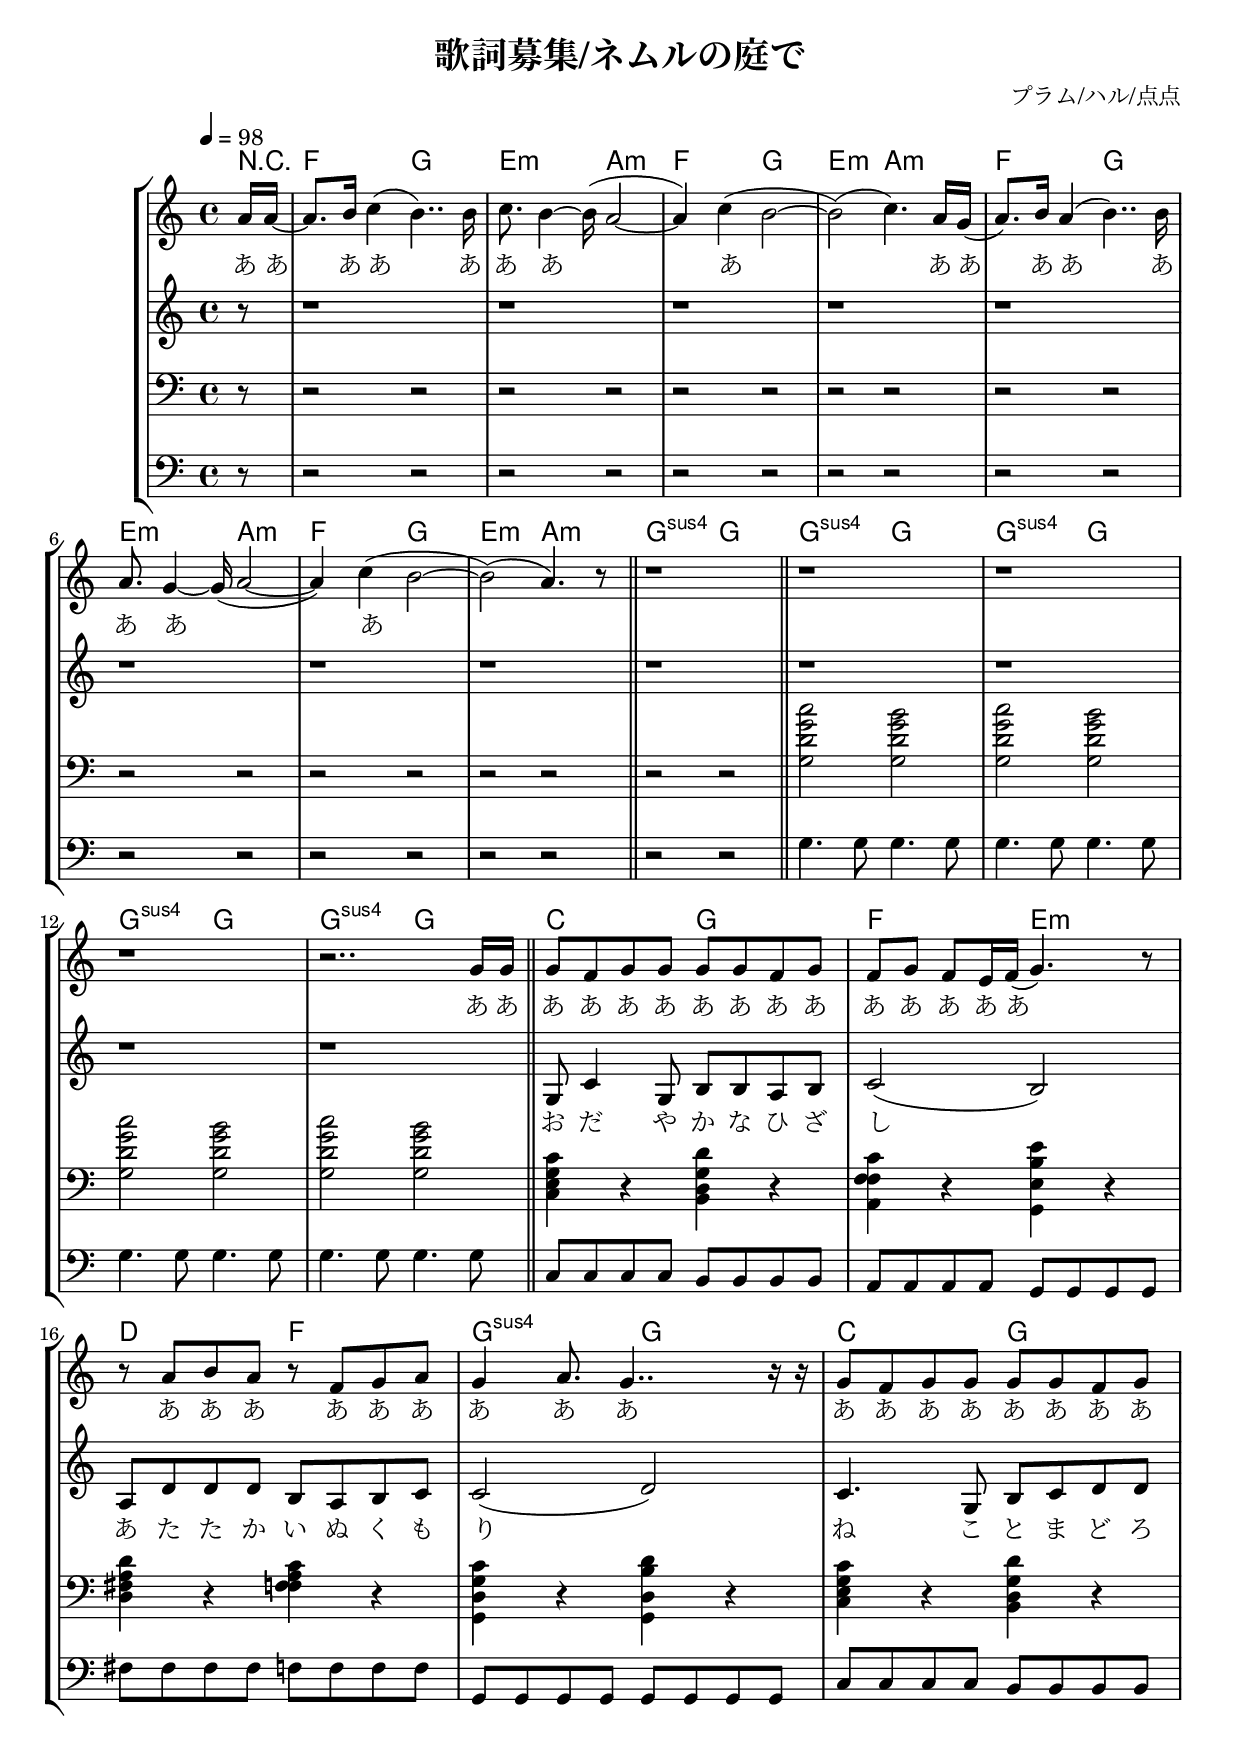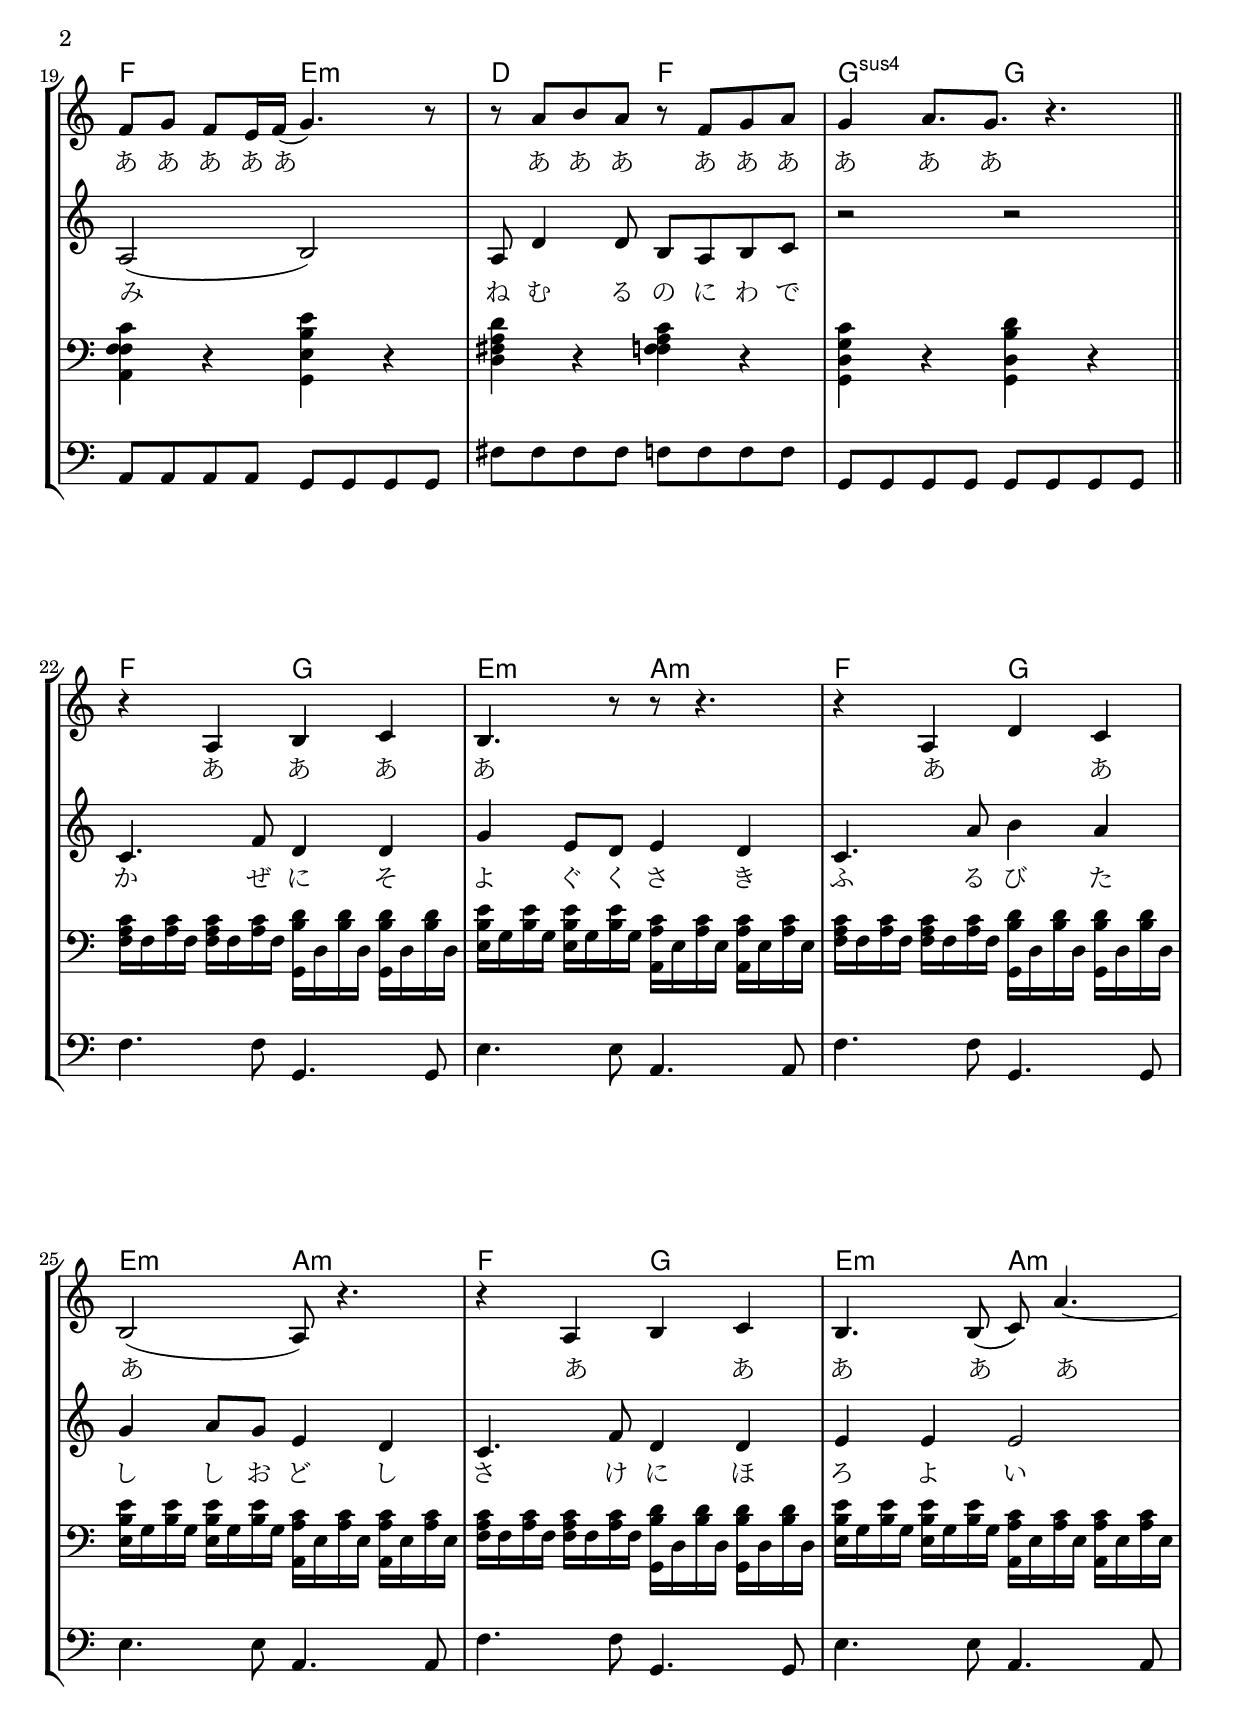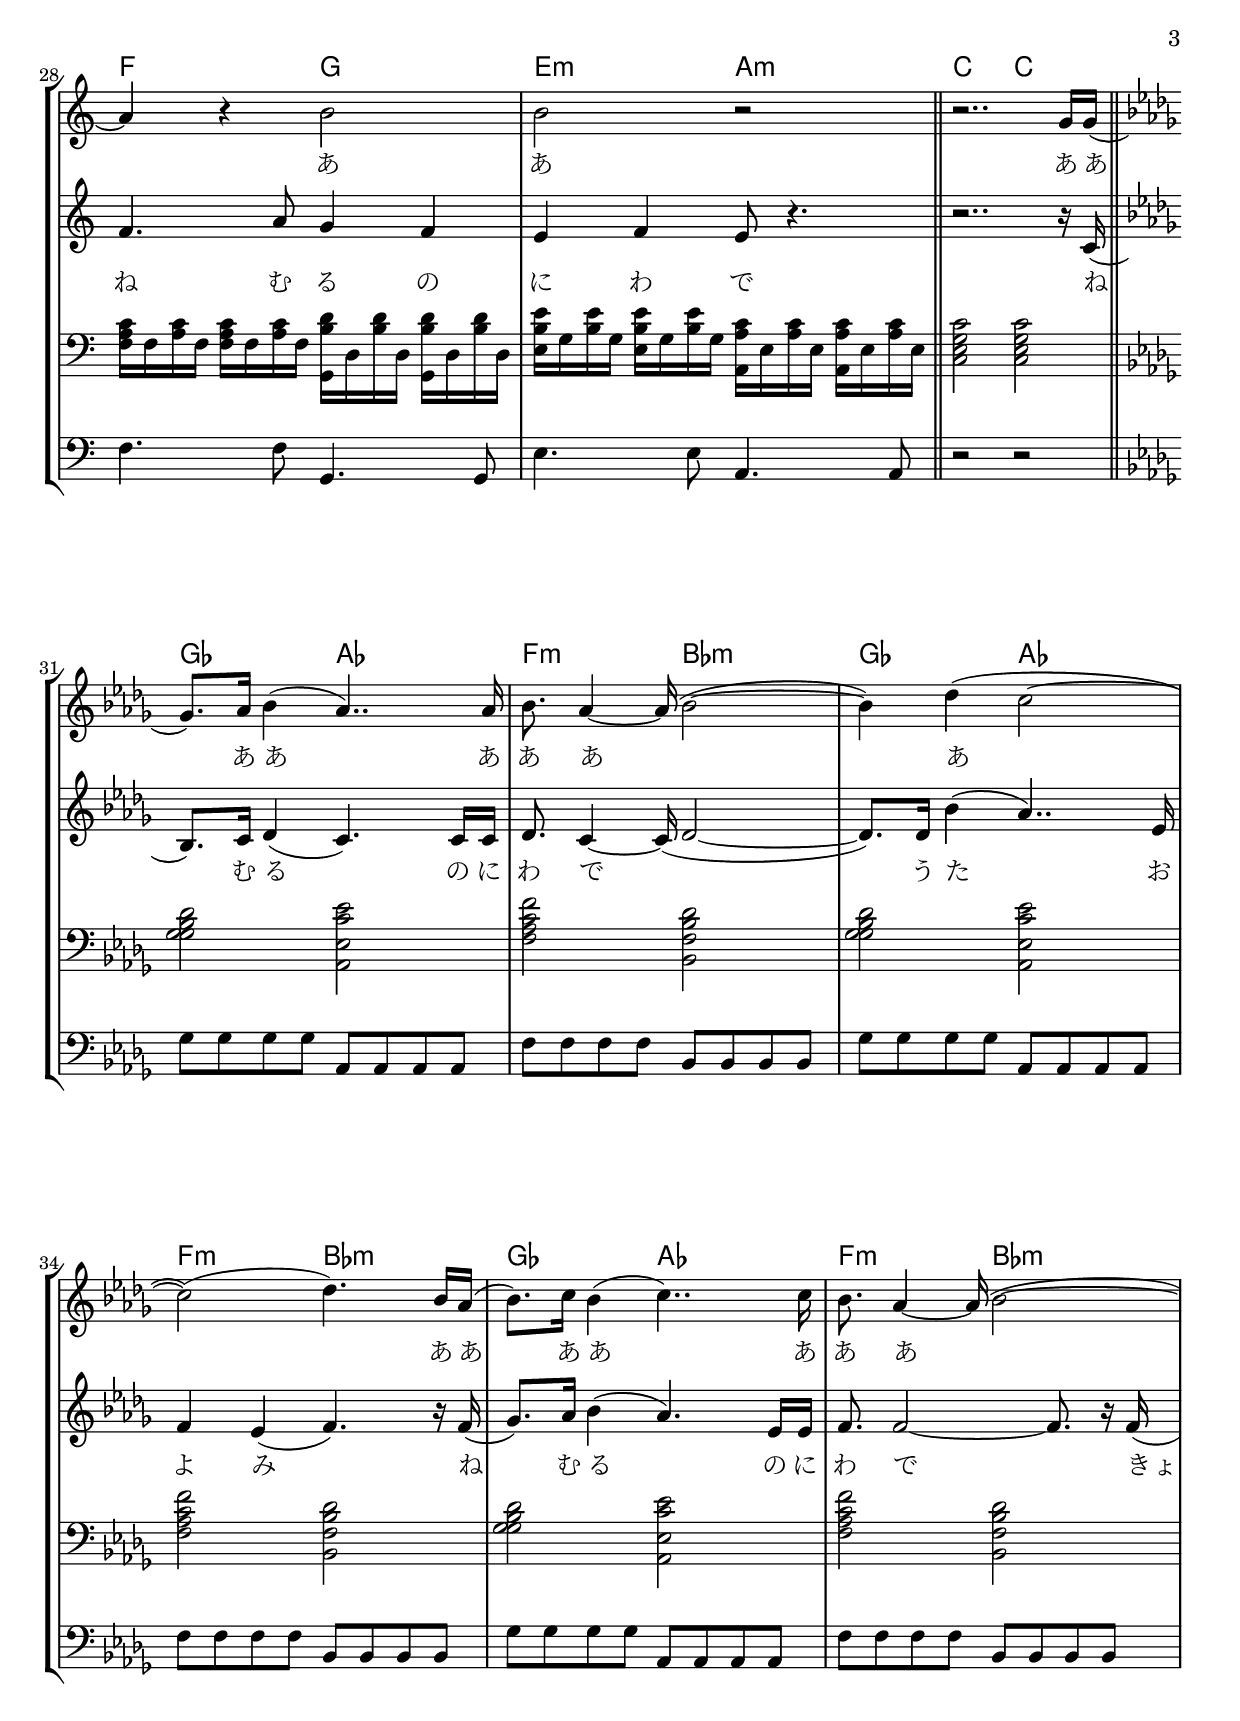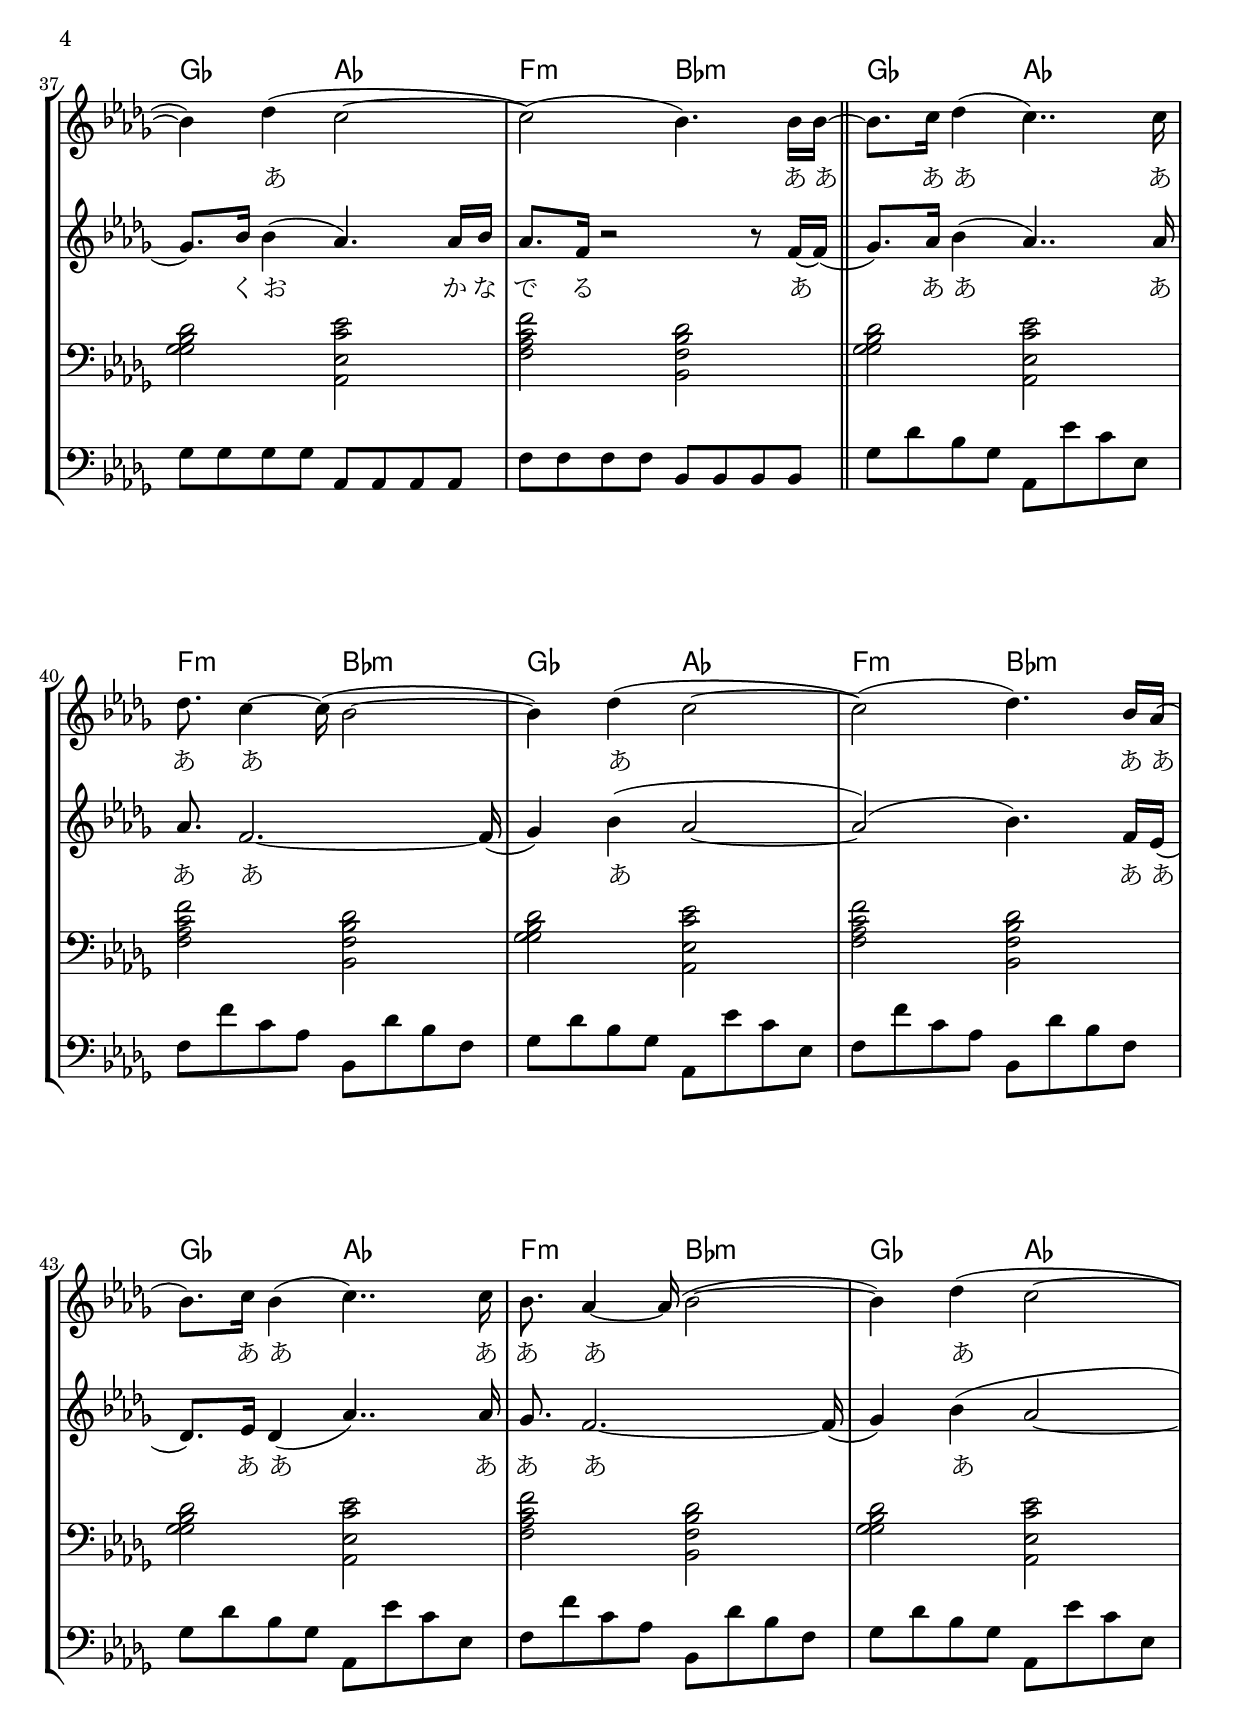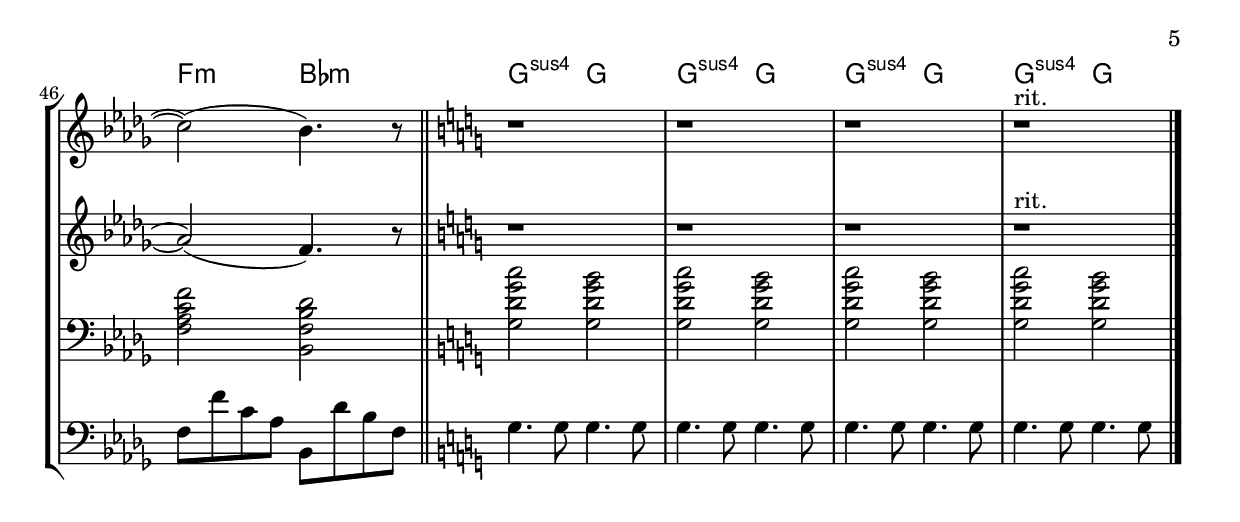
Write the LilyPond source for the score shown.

\version "2.12.1"

\header {
	title = \markup {歌詞募集/ネムルの庭で}
	composer = \markup \center-column {プラム/ハル/点点}
}

harmony = \chordmode {
		r8f2 g e:m a:m f g e:m a:m f g e:m a:m f g e:m a:m 

	g:sus4 g 

	g:sus4 g g:sus4 g g:sus4 g g:sus4 g 

	c g f e:m d f g:sus4 g c g f e:m d f g:sus4 g 

	f g e:m a:m f g e:m a:m f g e:m a:m f g e:m a:m 

	c c 

	ges as f:m bes:m ges as f:m bes:m ges as f:m bes:m ges as f:m bes:m 

	ges as f:m bes:m ges as f:m bes:m ges as f:m bes:m ges as f:m bes:m 

	g:sus4 g g:sus4 g g:sus4 g g:sus4 g 
}

melody = {
	\set Staff.midiInstrument = #"Soprano Sax"
	\partial 8*1
		\key c \major
	\tempo 4 = 98
a'16  a'16~ 
	a'8.  b'16  c''4  (b'4..)  b'16 
	c''8.  b'4~b'16  (a'2~ 
	a'4)  c''4  (b'2~ 
	b'2)  (c''4.)  a'16  g'16 
	(a'8.)  b'16  a'4  (b'4..)  b'16 
	a'8.  g'4~g'16  (a'2~ 
	a'4)  c''4  (b'2~ 
	b'2)  (a'4.)  	r8 	r1   
	r1 | r1 | r1 | r2.. 
	\set Staff.midiInstrument = #"Soprano Sax"
	g'16  g'16 
	g'8  f'8  g'8  g'8  g'8  g'8  f'8  g'8 
	f'8  g'8  f'8  e'16  f'16  (g'4.)  r8 
	r8  a'8  b'8  a'8  r8  f'8  g'8  a'8 
	g'4  a'8.  g'4..  r16  r16 
	g'8  f'8  g'8  g'8  g'8  g'8  f'8  g'8 
	f'8  g'8  f'8  e'16  f'16  (g'4.)  r8 
	r8  a'8  b'8  a'8  r8  f'8  g'8  a'8 
	g'4  a'8.  g'8.  	\set Staff.midiInstrument = #"Soprano Sax"
	r4. 
	r4  a4  b4  c'4 
	b4.  r8  r8  r4.~ 
	r4  a4  d'4  c'4 
	b2  (a8)  r4.~ 
	r4  a4  b4  c'4 
	b4.  b8  (c'8)  a'4.~ 
	a'4  r4  b'2 
	b'2  	r2 	r2.. 
	\set Staff.midiInstrument = #"Soprano Sax"
	g'16  g'16 
	(	\key des \major
ges'8.)  as'16  bes'4  (as'4..)  as'16 
	bes'8.  as'4~as'16  (bes'2~ 
	bes'4)  des''4  (c''2~ 
	c''2)  (des''4.)  bes'16  as'16 
	(bes'8.)  c''16  bes'4  (c''4..)  c''16 
	bes'8.  as'4~as'16  (bes'2~ 
	bes'4)  des''4  (c''2~ 
	c''2)  (bes'4.)  	\set Staff.midiInstrument = #"Soprano Sax"
	bes'16  bes'16~ 
	bes'8.  c''16  des''4  (c''4..)  c''16 
	des''8.  c''4~c''16  (bes'2~ 
	bes'4)  des''4  (c''2~ 
	c''2)  (des''4.)  bes'16  as'16 
	(bes'8.)  c''16  bes'4  (c''4..)  c''16 
	bes'8.  as'4~as'16  (bes'2~ 
	bes'4)  des''4  (c''2~ 
	c''2)  (bes'4.)  	r8 	\key c \major
	r1 | r1 | r1 | r1^"rit." \bar "|."
}

words = \lyricmode {
	あ  あ  あ  あ  あ  あ  あ  あ  あ  あ  あ  あ  あ  あ  あ  あ  
	
	
	あ  あ  あ  あ  あ  あ  あ  あ  あ  あ  あ  あ  あ  あ  あ  あ  あ  あ  あ  あ  あ  あ  あ  あ  あ  あ  あ  あ  あ  あ  あ  あ  あ  あ  あ  あ  あ  あ  あ  あ  あ  あ  あ  あ  あ  あ  
	あ  あ  あ  あ  あ  あ  あ  あ  あ  あ  あ  あ  あ  あ  あ  あ  
	
	あ  あ  あ  あ  あ  あ  あ  あ  あ  あ  あ  あ  あ  あ  あ  あ  
	あ  あ  あ  あ  あ  あ  あ  あ  あ  あ  あ  あ  あ  あ  あ  あ  
	
}

secondmelody = {
	\key c \major
	\tempo 4 = 98
	\partial 8*1
	r8	r1 | r1 | r1 | r1 | r1 | r1 | r1 | r1   
	r1   
	r1 | r1 | r1 | r1   
	\set Staff.midiInstrument = #"mmi0.42"
	 g8  c'4  g8  b8  b8  a8  b8 
	c'2  (b2) 
	a8  d'8  d'8  d'8  b8  a8  b8  c'8 
	c'2  (d'2) 
	c'4.  g8  b8  c'8  d'8  d'8 
	a2  (b2) 
	a8  d'4  d'8  b8  a8  b8  c'8 
	r2  r2
	\set Staff.midiInstrument = #"mmi0.42"
	 c'4.  f'8  d'4  d'4 
	g'4  e'8  d'8  e'4  d'4 
	c'4.  a'8  b'4  a'4 
	g'4  a'8  g'8  e'4  d'4 
	c'4.  f'8  d'4  d'4 
	e'4  e'4  e'2 
	f'4.  a'8  g'4  f'4 
	e'4  f'4  e'8  	r4. 	r2.. 
	\set Staff.midiInstrument = #"mmi0.42"
	r16  c'16 
	(	\key des \major
bes8.)  c'16  des'4  (c'4.)  c'16  c'16 
	des'8.  c'4~c'16  (des'2~ 
	des'8.)  des'16  bes'4  (as'4..)  es'16 
	f'4  es'4  (f'4.)  r16  f'16 
	(ges'8.)  as'16  bes'4  (as'4.)  es'16  es'16 
	f'8.  f'2~f'8.  r16  f'16 
	(ges'8.)  bes'16  bes'4  (as'4.)  as'16  bes'16 
	as'8.  f'16  	r2~r8 	\set Staff.midiInstrument = #"Soprano Sax"
	f'16  f'16 
	(ges'8.)  as'16  bes'4  (as'4..)  as'16 
	as'8.  f'2.~f'16 
	(ges'4)  bes'4  (as'2~ 
	as'2)  (bes'4.)  f'16  es'16 
	(des'8.)  es'16  des'4  (as'4..)  as'16 
	ges'8.  f'2.~f'16 
	(ges'4)  bes'4  (as'2~ 
	as'2)  (f'4.)  	r8 	\key c \major
	r1 | r1 | r1 | r1^"rit." \bar "|."
}

secondwords = \lyricmode {
	
	
	
	お  だ  や  か  な  ひ  ざ  し  あ  た  た  か  い  ぬ  く  も  り  ね  こ  と  ま  ど  ろ  み  ね  む  る  の  に  わ  で  
	か  ぜ  に  そ  よ  ぐ  く  さ  き  ふ  る  び  た  し  し  お  ど  し  さ  け  に  ほ  ろ  よ  い  ね  む  る  の  に  わ  で  
	
	ね  む  る  の  に  わ  で  う  た  お  よ  み  ね  む  る  の  に  わ  で  きょ  く  お  か  な  で  る  
	あ  あ  あ  あ  あ  あ  あ  あ  あ  あ  あ  あ  あ  あ  あ  あ  
	
}

tempochange = {
	\tempo 4 = 98
	r1 | r1 | r1 | r1 | r1 | r1 | r1 | r1 \bar "||"
	\tempo 4 = 98
	r1 \bar "||"
	\tempo 4 = 98
	r1 | r1 | r1 | r1 \bar "||"
	\tempo 4 = 98
	r1 | r1 | r1 | r1 | r1 | r1 | r1 | r1 \bar "||"
	\tempo 4 = 98
	r1 | r1 | r1 | r1 | r1 | r1 | r1 | r1 \bar "||"
	\tempo 4 = 98
	r1 \bar "||"
	\tempo 4 = 98
	r1 | r1 | r1 | r1 | r1 | r1 | r1 | r1 \bar "||"
	\tempo 4 = 98
	r1 | r1 | r1 | r1 | r1 | r1 | r1 | r1 \bar "||"
	\tempo 4 = 98
	r1 | r1 | r1 | \tempo 4 = 73 r2 \tempo 4 = 65 r2 \bar "|."
}

mainacc = {
	\clef bass
	\set Staff.midiInstrument = #"Acoustic grand"
	\key c \major
	\tempo 4 = 98
	\partial 8*1
	r8	r2
	r2
	r2
	r2
	r2
	r2
	r2
	r2
	r2
	r2
	r2
	r2
	r2
	r2
	r2
	r2
	\bar "||"

	\set Staff.midiInstrument = #"Acoustic grand"
	r2
	r2
	\bar "||"

	\set Staff.midiInstrument = #"FX 8 (sci-fi)"
	<g d' g' c''>2
	<g d' g' b'>2
	<g d' g' c''>2
	<g d' g' b'>2
	<g d' g' c''>2
	<g d' g' b'>2
	<g d' g' c''>2
	<g d' g' b'>2
	\bar "||"

	\set Staff.midiInstrument = #"Acoustic Guitar (nylon)"
	<c e g c'>4 r4
	<b, d g d'>4 r4
	<a, f f c'>4 r4
	<g, e b e'>4 r4
	<fis d a d'>4 r4
	<f f a c'>4 r4
	<g, d g c'>4 r4
	<g, d b d'>4 r4
	<c e g c'>4 r4
	<b, d g d'>4 r4
	<a, f f c'>4 r4
	<g, e b e'>4 r4
	<fis d a d'>4 r4
	<f f a c'>4 r4
	<g, d g c'>4 r4
	<g, d b d'>4 r4
	\bar "||"

	\set Staff.midiInstrument = #"Acoustic Guitar (nylon)"
	<f a c'>16 f16 <a c'>16 f16   <f a c'>16 f16 <a c'>16 f16
	<g, b d'>16 d16 <b d'>16 d16   <g, b d'>16 d16 <b d'>16 d16
	<e b e'>16 g16 <b e'>16 g16   <e b e'>16 g16 <b e'>16 g16
	<a, a c'>16 e16 <a c'>16 e16   <a, a c'>16 e16 <a c'>16 e16
	<f a c'>16 f16 <a c'>16 f16   <f a c'>16 f16 <a c'>16 f16
	<g, b d'>16 d16 <b d'>16 d16   <g, b d'>16 d16 <b d'>16 d16
	<e b e'>16 g16 <b e'>16 g16   <e b e'>16 g16 <b e'>16 g16
	<a, a c'>16 e16 <a c'>16 e16   <a, a c'>16 e16 <a c'>16 e16
	<f a c'>16 f16 <a c'>16 f16   <f a c'>16 f16 <a c'>16 f16
	<g, b d'>16 d16 <b d'>16 d16   <g, b d'>16 d16 <b d'>16 d16
	<e b e'>16 g16 <b e'>16 g16   <e b e'>16 g16 <b e'>16 g16
	<a, a c'>16 e16 <a c'>16 e16   <a, a c'>16 e16 <a c'>16 e16
	<f a c'>16 f16 <a c'>16 f16   <f a c'>16 f16 <a c'>16 f16
	<g, b d'>16 d16 <b d'>16 d16   <g, b d'>16 d16 <b d'>16 d16
	<e b e'>16 g16 <b e'>16 g16   <e b e'>16 g16 <b e'>16 g16
	<a, a c'>16 e16 <a c'>16 e16   <a, a c'>16 e16 <a c'>16 e16
	\bar "||"

	\set Staff.midiInstrument = #"Acoustic Guitar (nylon)"
	<c e g c'>2
	<c e g c'>2
	\bar "||"

	\set Staff.midiInstrument = #"Acoustic Guitar (nylon)"
	\key des \major
	<ges ges bes des'>2
	<as, es c' es'>2
	<f as c' f'>2
	<bes, f bes des'>2
	<ges ges bes des'>2
	<as, es c' es'>2
	<f as c' f'>2
	<bes, f bes des'>2
	<ges ges bes des'>2
	<as, es c' es'>2
	<f as c' f'>2
	<bes, f bes des'>2
	<ges ges bes des'>2
	<as, es c' es'>2
	<f as c' f'>2
	<bes, f bes des'>2
	\bar "||"

	\set Staff.midiInstrument = #"Acoustic Guitar (nylon)"
	<ges ges bes des'>2
	<as, es c' es'>2
	<f as c' f'>2
	<bes, f bes des'>2
	<ges ges bes des'>2
	<as, es c' es'>2
	<f as c' f'>2
	<bes, f bes des'>2
	<ges ges bes des'>2
	<as, es c' es'>2
	<f as c' f'>2
	<bes, f bes des'>2
	<ges ges bes des'>2
	<as, es c' es'>2
	<f as c' f'>2
	<bes, f bes des'>2
	\bar "||"

	\set Staff.midiInstrument = #"FX 8 (sci-fi)"
	\key c \major
	<g d' g' c''>2
	<g d' g' b'>2
	<g d' g' c''>2
	<g d' g' b'>2
	<g d' g' c''>2
	<g d' g' b'>2
	<g d' g' c''>2
	<g d' g' b'>2
	\bar "|."
}

subacc = {
	\clef bass
	\set Staff.midiInstrument = #"Acoustic grand"
	\key c \major
	\tempo 4 = 98
	\partial 8*1
	r8	r2
	r2
	r2
	r2
	r2
	r2
	r2
	r2
	r2
	r2
	r2
	r2
	r2
	r2
	r2
	r2
	\bar "||"

	\set Staff.midiInstrument = #"Acoustic grand"
	r2
	r2
	\bar "||"

	\set Staff.midiInstrument = #"Electric Bass (pick)"
	g4.g8
	g4.g8
	g4.g8
	g4.g8
	g4.g8
	g4.g8
	g4.g8
	g4.g8
	\bar "||"

	\set Staff.midiInstrument = #"Electric Bass (pick)"
	c8 c8 c8 c8
	b,8 b,8 b,8 b,8
	a,8 a,8 a,8 a,8
	g,8 g,8 g,8 g,8
	fis8 fis8 fis8 fis8
	f8 f8 f8 f8
	g,8 g,8 g,8 g,8
	g,8 g,8 g,8 g,8
	c8 c8 c8 c8
	b,8 b,8 b,8 b,8
	a,8 a,8 a,8 a,8
	g,8 g,8 g,8 g,8
	fis8 fis8 fis8 fis8
	f8 f8 f8 f8
	g,8 g,8 g,8 g,8
	g,8 g,8 g,8 g,8
	\bar "||"

	\set Staff.midiInstrument = #"Electric Bass (pick)"
	f4.f8
	g,4.g,8
	e4.e8
	a,4.a,8
	f4.f8
	g,4.g,8
	e4.e8
	a,4.a,8
	f4.f8
	g,4.g,8
	e4.e8
	a,4.a,8
	f4.f8
	g,4.g,8
	e4.e8
	a,4.a,8
	\bar "||"

	\set Staff.midiInstrument = #"Acoustic grand"
	r2
	r2
	\bar "||"

	\set Staff.midiInstrument = #"Electric Bass (pick)"
	\key des \major
	ges8 ges8 ges8 ges8
	as,8 as,8 as,8 as,8
	f8 f8 f8 f8
	bes,8 bes,8 bes,8 bes,8
	ges8 ges8 ges8 ges8
	as,8 as,8 as,8 as,8
	f8 f8 f8 f8
	bes,8 bes,8 bes,8 bes,8
	ges8 ges8 ges8 ges8
	as,8 as,8 as,8 as,8
	f8 f8 f8 f8
	bes,8 bes,8 bes,8 bes,8
	ges8 ges8 ges8 ges8
	as,8 as,8 as,8 as,8
	f8 f8 f8 f8
	bes,8 bes,8 bes,8 bes,8
	\bar "||"

	\set Staff.midiInstrument = #"Electric Bass (pick)"
	ges8 des' bes ges
	as,8 es' c' es
	f8 f' c' as
	bes,8 des' bes f
	ges8 des' bes ges
	as,8 es' c' es
	f8 f' c' as
	bes,8 des' bes f
	ges8 des' bes ges
	as,8 es' c' es
	f8 f' c' as
	bes,8 des' bes f
	ges8 des' bes ges
	as,8 es' c' es
	f8 f' c' as
	bes,8 des' bes f
	\bar "||"

	\set Staff.midiInstrument = #"Electric Bass (pick)"
	\key c \major
	g4.g8
	g4.g8
	g4.g8
	g4.g8
	g4.g8
	g4.g8
	g4.g8
	g4.g8
	\bar "|."
}

percA = {
	\drummode {
	\partial 8*1
	r8	r1 |r1 |r1 |r1 |r1 |r1 |r1 |r1 \bar "||"
	hh4 hh4 hh4 hh4  \bar "||"
	r4 hh4 hh4 hh4  |hh4 hh4 hh4 hh4  |hh4 hh4 hh4 hh4  |hh4 hh4 hh4 hh4  \bar "||"
	hh8 hh8 hh8 hh8 hh8 hh8 hh8 hh8  |hh8 hh8 hh8 hh8 hh4 hh8 hh8  |hh8 hh8 hh8 hh8 hh8 hh8 hh8 hh8  |hh8 hh8 hh8 hh2 r8  |hh8 hh8 hh8 hh8 hh8 hh8 hh8 hh8  |hh8 hh8 hh8 hh8 hh4 hh8 hh8  |hh8 hh8 hh8 hh8 hh8 hh8 hh8 hh8  |r8 hh2. r8  \bar "||"
	r4 hh4 hh4 hh4  |hh4 hh4 hh4 hh4  |hh4 hh4 hh4 hh4  |hh4 hh4 hh4 hh4  |r4 hh4 hh4 hh4  |hh4 hh4 hh4 hh4  |hh4 hh4 hh4 hh4  |hh4 hh4 hh4 hh4  \bar "||"
	r1 \bar "||"
	r4 sn2 sn8. sn16  |r4 sn2 sn8. sn16  |r4 sn2 sn8. sn16  |r4 sn2 sn8. sn16  |r4 sn2 sn8. sn16  |r4 sn2 sn8. sn16  |r4 sn2 sn8. sn16  |r8 sn8 sn4 sn8 sn8 sn16 sn8 sn16  \bar "||"
	r4 sn2 sn8. sn16  |r4 sn2 sn8. sn16  |r4 sn2 sn8. sn16  |r4 sn2 sn8. sn16  |r4 sn2 sn8. sn16  |r4 sn2 sn8. sn16  |r4 sn2 sn8. sn16  |r8 sn8 sn4 sn8 sn8 sn16 sn8 sn16  \bar "||"
	r4 hh4 hh4 hh4  |hh4 hh4 hh4 hh4  |hh4 hh4 hh4 hh4  |hh4 hh4 hh4 hh4  \bar "|."
	}
}

percB = {
	\drummode {
	\partial 8*1
	r8	r1 |r1 |r1 |r1 |r1 |r1 |r1 |r1 \bar "||"
	r8 hhp4 hhp2 r8  \bar "||"
	r8 hhp4 hhp4 hhp4 hhp8  |r8 hhp4 hhp4 hhp4 hhp8  |r8 hhp4 hhp4 hhp4 hhp8  |r8 hhp4 hhp2 r8  \bar "||"
	r4 sn8. sn8 sn8. sn8. sn16  |r4 sn8. sn8 sn8. sn4  |r4 sn8. sn8 sn8. sn8. sn16  |r8 sn8 sn4 sn8 sn16 sn8 sn8 sn16  |r4 sn8. sn8 sn8. sn8. sn16  |r4 sn8. sn8 sn8. sn4  |r4 sn8. sn8 sn8. sn8. sn16  |r4 sn2 sn4  \bar "||"
	r8 hhp4 hhp4 hhp4 hhp8  |r8 hhp4 hhp4 hhp4 hhp8  |r8 hhp4 hhp4 hhp4 hhp8  |r8 hhp4 hhp4 hhp4 hhp8  |r8 hhp4 hhp4 hhp4 hhp8  |r8 hhp4 hhp4 hhp4 hhp8  |r8 hhp4 hhp4 hhp4 hhp8  |r8 hhp4 hhp2 r8  \bar "||"
	r1 \bar "||"
	r4. r16 tommh8 tommh4. r16  |r1  |r4. r16 tommh8 tommh4. r16  |r1  |r4. r16 tommh8 tommh4. r16  |r1  |r4. r16 tommh8 tommh4. r16  |r1  \bar "||"
	r4. r16 tommh8 tommh4. r16  |r1  |r4. r16 tommh8 tommh4. r16  |r1  |r4. r16 tommh8 tommh4. r16  |r1  |r4. r16 tommh8 tommh4. r16  |r1  \bar "||"
	r8 hhp4 hhp4 hhp4 hhp8  |r8 hhp4 hhp4 hhp4 hhp8  |r8 hhp4 hhp4 hhp4 hhp8  |r8 hhp4 hhp2 r8  \bar "|."
	}
}

percC = {
	\drummode {
	\partial 8*1
	r8	r1 |r1 |r1 |r1 |r1 |r1 |r1 |r1 \bar "||"
	r4 sn4 r16 sn16 sn8. sn16 sn16 sn16  \bar "||"
	r4 sn2 sn4  |r4 sn2 sn8. sn16  |r4 sn2 sn4  |r4 sn4 r16 sn16 sn8. sn16 sn16 sn16  \bar "||"
	bd8 bd4 bd2 bd8  |bd8 bd2 bd4.  |bd8 bd4 bd2 bd8  |bd4 r16 bd8. bd2  |bd8 bd4 bd2 bd8  |bd8 bd2 bd4.  |bd8 bd4 bd2 bd8  |bd8 bd4. bd4. bd8  \bar "||"
	r4 sn2 sn4  |r4 sn2 sn8. sn16  |r4 sn2 sn4  |r4 sn2 sn8. sn16  |r4 sn2 sn4  |r4 sn2 sn8. sn16  |r4 sn2 sn4  |r4 sn4 r16 sn16 sn8. sn16 sn16 sn16  \bar "||"
	r1 \bar "||"
	r8 toml8 toml8 toml8 toml8 toml8 toml8 toml8  |toml8 toml8 toml8 toml8 toml8 toml8 toml8 toml8  |toml8 toml8 toml8 toml8 toml8 toml8 toml8 toml8  |toml8 toml8 toml8 toml8 toml8 toml8 toml8 toml8  |r8 toml8 toml8 toml8 toml8 toml8 toml8 toml8  |toml8 toml8 toml8 toml8 toml8 toml8 toml8 toml8  |toml8 toml8 toml8 toml8 toml8 toml8 toml8 toml8  |toml8 toml8 toml8 toml8 toml8 toml8 toml8 toml8  \bar "||"
	r8 toml8 toml8 toml8 toml8 toml8 toml8 toml8  |toml8 toml8 toml8 toml8 toml8 toml8 toml8 toml8  |toml8 toml8 toml8 toml8 toml8 toml8 toml8 toml8  |toml8 toml8 toml8 toml8 toml8 toml8 toml8 toml8  |r8 toml8 toml8 toml8 toml8 toml8 toml8 toml8  |toml8 toml8 toml8 toml8 toml8 toml8 toml8 toml8  |toml8 toml8 toml8 toml8 toml8 toml8 toml8 toml8  |toml8 toml8 toml8 toml8 toml8 toml8 toml8 toml8  \bar "||"
	r4 sn2 sn4  |r4 sn2 sn8. sn16  |r4 sn2 sn4  |r4 sn4 r16 sn16 sn8. sn16 sn16 sn16  \bar "|."
	}
}

percD = {
	\drummode {
	\partial 8*1
	r8	r1 |r1 |r1 |r1 |r1 |r1 |r1 |r1 \bar "||"
	bd4. bd8 bd4 bd4  \bar "||"
	bd2 bd8 bd16 bd4 r16  |bd2 bd8 bd16 bd4 r16  |bd2 bd8 bd16 bd4 r16  |bd4. bd8 bd4 bd4  \bar "||"
	r1  |r2 r8 hho4.  |r1  |r4. r16 hho2 r16  |r1  |r2 r8 hho4.  |r1  |r4. r16 hho2 r16  \bar "||"
	bd2 bd8 bd16 bd4 r16  |bd2 bd8 bd16 bd4 r16  |bd2 bd8 bd16 bd4 r16  |bd2 bd8 bd16 bd4 r16  |bd2 bd8 bd16 bd4 r16  |bd2 bd8 bd16 bd4 r16  |bd2 bd8 bd16 bd4 r16  |bd4. bd8 bd4 bd4  \bar "||"
	r1 \bar "||"
	r1  |r4. r16 tomfh8 tomfh4. r16  |r1  |r4. r16 tomfh8 tomfh4. r16  |r1  |r4. r16 tomfh8 tomfh4. r16  |r1  |r4. r16 tomfh2 r16  \bar "||"
	r1  |r4. r16 tomfh8 tomfh4. r16  |r1  |r4. r16 tomfh8 tomfh4. r16  |r1  |r4. r16 tomfh8 tomfh4. r16  |r1  |r4. r16 tomfh2 r16  \bar "||"
	bd2 bd8 bd16 bd4 r16  |bd2 bd8 bd16 bd4 r16  |bd2 bd8 bd16 bd4 r16  |bd4. bd8 bd4 bd4  \bar "|."
	}
}

percE = {
	\drummode {
	\partial 8*1
	r8	r1 |r1 |r1 |r1 |r1 |r1 |r1 |r1 \bar "||"
	cymc1  \bar "||"
	cymc1  |r1 |r1 |r1 \bar "||"
	r1 |r1 |r1 |r1 |r1 |r1 |r1 |cymc1  \bar "||"
	cymc1  |r1 |r1 |r1 |cymc1  |r1 |r1 |r1 \bar "||"
	r1 \bar "||"
	bd4. r16 bd8. bd4.  |bd8. bd4. r16 bd4 bd8  |bd8. bd4 bd8. bd4.  |bd8. bd4. r16 bd4 bd8  |bd4. r16 bd8. bd4.  |bd8. bd4. r16 bd4 bd8  |bd8. bd4 bd8. bd4.  |bd4. bd8 bd4 r16 bd8.  \bar "||"
	bd4. r16 bd8. bd4.  |bd8. bd4. r16 bd4 bd8  |bd8. bd4 bd8. bd4.  |bd8. bd4. r16 bd4 bd8  |bd4. r16 bd8. bd4.  |bd8. bd4. r16 bd4 bd8  |bd8. bd4 bd8. bd4.  |bd4. bd8 bd4 r16 bd8.  \bar "||"
	cymc1  |r1 |r1 |r1 \bar "|."
	}
}

percF = {
	\drummode {
	\partial 8*1
	r8	r1 | r1 | r1 | r1 | r1 | r1 | r1 | r1 \bar "||"
	r1 \bar "||"
	r1 | r1 | r1 | r1 \bar "||"
	r1 |r1 |r1 |r1 |r1 |r1 |r1 |r4 r16 tommh16 tommh4. tommh4  \bar "||"
	r1 | r1 | r1 | r1 | r1 | r1 | r1 | r1 \bar "||"
	r1 \bar "||"
	cymc1  |r1 |r1 |r1 |cymc1  |r1 |r1 |r1 \bar "||"
	cymc1  |r1 |r1 |r1 |cymc1  |r1 |r1 |r1 \bar "||"
	r1 | r1 | r1 | r1 \bar "|."
	}
}

percG = {
	\drummode {
	\partial 8*1
	r8	r1 | r1 | r1 | r1 | r1 | r1 | r1 | r1 \bar "||"
	r1 \bar "||"
	r1 | r1 | r1 | r1 \bar "||"
	r1 |r1 |r1 |r1 |r1 |r1 |r1 |r4. r16 tomml4. tomml8.  \bar "||"
	r1 | r1 | r1 | r1 | r1 | r1 | r1 | r1 \bar "||"
	r1 \bar "||"
	r1 | r1 | r1 | r1 | r1 | r1 | r1 | r1 \bar "||"
	r1 | r1 | r1 | r1 | r1 | r1 | r1 | r1 \bar "||"
	r1 | r1 | r1 | r1 \bar "|."
	}
}

percH = {
	\drummode {
	\partial 8*1
	r8	r1 | r1 | r1 | r1 | r1 | r1 | r1 | r1 \bar "||"
	r1 \bar "||"
	r1 | r1 | r1 | r1 \bar "||"
	r1 |r1 |r1 |r1 |r1 |r1 |r1 |r2 r16 toml8 toml4 r16  \bar "||"
	r1 | r1 | r1 | r1 | r1 | r1 | r1 | r1 \bar "||"
	r1 \bar "||"
	r1 | r1 | r1 | r1 | r1 | r1 | r1 | r1 \bar "||"
	r1 | r1 | r1 | r1 | r1 | r1 | r1 | r1 \bar "||"
	r1 | r1 | r1 | r1 \bar "|."
	}
}

percI = {
	\drummode {
	\partial 8*1
	r8	r1 | r1 | r1 | r1 | r1 | r1 | r1 | r1 \bar "||"
	r1 \bar "||"
	r1 | r1 | r1 | r1 \bar "||"
	r1 |r1 |r1 |r1 |r1 |r1 |r1 |r2 r8 tomfh4 tomfh8  \bar "||"
	r1 | r1 | r1 | r1 | r1 | r1 | r1 | r1 \bar "||"
	r1 \bar "||"
	r1 | r1 | r1 | r1 | r1 | r1 | r1 | r1 \bar "||"
	r1 | r1 | r1 | r1 | r1 | r1 | r1 | r1 \bar "||"
	r1 | r1 | r1 | r1 \bar "|."
	}
}

\score {
	<<
		\new StaffGroup <<
			\new ChordNames {\harmony}
			\new Voice = "melody" {\melody}
			\new Lyrics \lyricsto "melody" \words
			\new Voice = "secondmelody" {\secondmelody}
			\new Lyrics \lyricsto "secondmelody" \secondwords
			\new Staff = "mainacc" {\mainacc}
			\new Staff = "subacc" {\subacc}
		>>
	>>
	\layout { }
}
